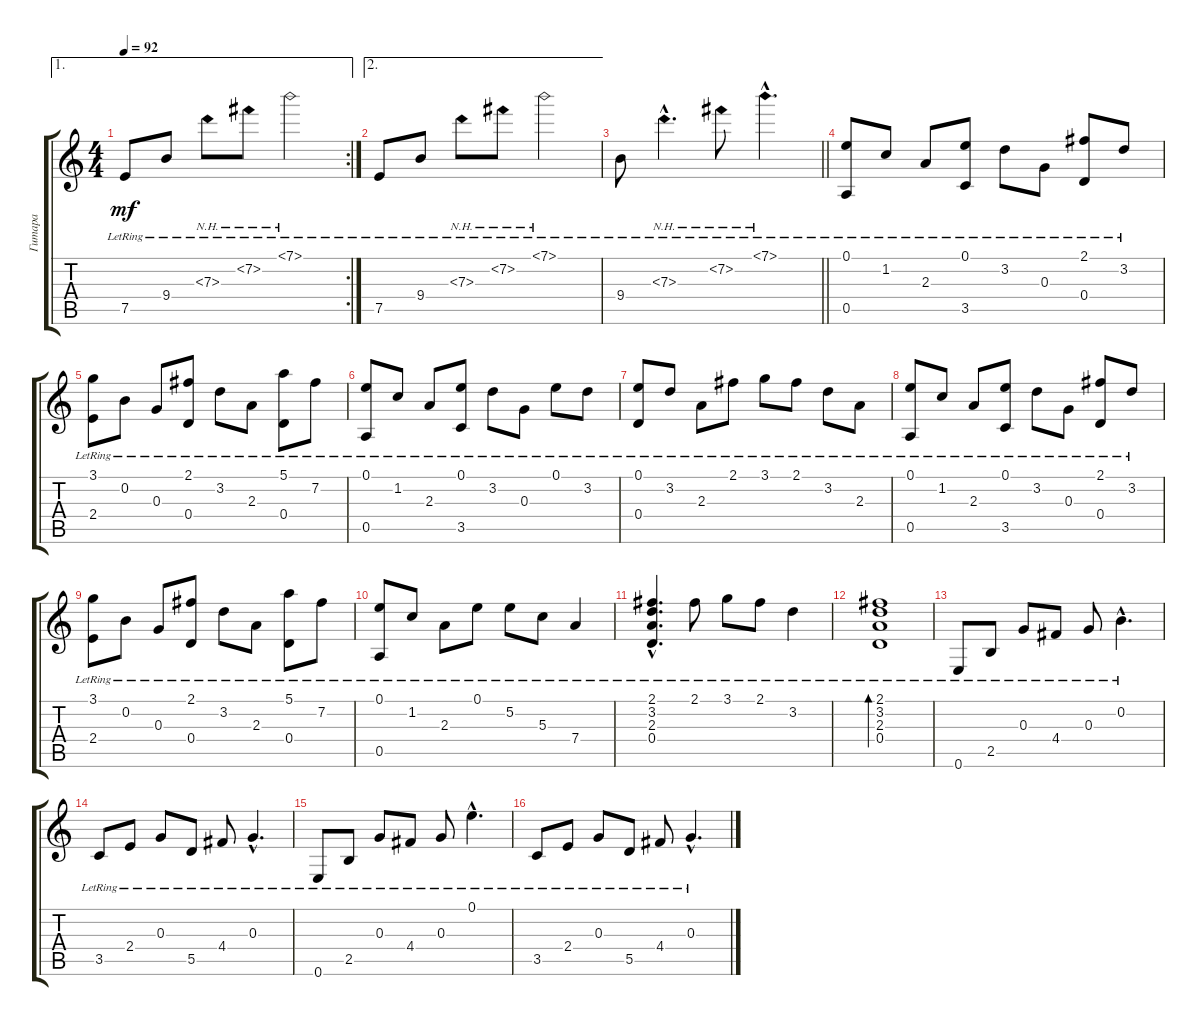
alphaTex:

\track ("Гитара" "Гитара") {instrument acousticguitarnylon}
\staff {score tabs}
\tuning (E4 B3 G3 D3 A2 E2) {hide}
\ae 1
\rc 2
\ts (4 4)
\tempo 92
\clef g2
\ks c
7.5{lr}.8{dy mf} 9.4{lr}.8 7.3{nh lr}.8 7.2{nh lr}.8 7.1{nh lr}.2 |
\ae 2
7.5{lr}.8 9.4{lr}.8 7.3{nh lr}.8 7.2{nh lr}.8 7.1{nh lr}.2 |
\barLineRight lightlight
9.4{lr}.8 7.3{nh hac lr}.4{d} 7.2{nh lr}.8 7.1{nh hac lr}.4{d} |
(0.1{lr} 0.5{lr}).8 1.2{lr}.8 2.3{lr}.8 (0.1{lr} 3.5{lr}).8 3.2{lr}.8 0.3{lr}.8 (2.1{lr} 0.4{lr}).8 3.2{lr}.8 |
(3.1{lr} 2.4{lr}).8 0.2{lr}.8 0.3{lr}.8 (2.1{lr} 0.4{lr}).8 3.2{lr}.8 2.3{lr}.8 (5.1{lr} 0.4{lr}).8 7.2{lr}.8 |
(0.1{lr} 0.5{lr}).8 1.2{lr}.8 2.3{lr}.8 (0.1{lr} 3.5{lr}).8 3.2{lr}.8 0.3{lr}.8 0.1{lr}.8 3.2{lr}.8 |
(0.1{lr} 0.4{lr}).8 3.2{lr}.8 2.3{lr}.8 2.1{lr}.8 3.1{lr}.8 2.1{lr}.8 3.2{lr}.8 2.3{lr}.8 |
(0.1{lr} 0.5{lr}).8 1.2{lr}.8 2.3{lr}.8 (0.1{lr} 3.5{lr}).8 3.2{lr}.8 0.3{lr}.8 (2.1{lr} 0.4{lr}).8 3.2{lr}.8 |
(3.1{lr} 2.4{lr}).8 0.2{lr}.8 0.3{lr}.8 (2.1{lr} 0.4{lr}).8 3.2{lr}.8 2.3{lr}.8 (5.1{lr} 0.4{lr}).8 7.2{lr}.8 |
(0.1{lr} 0.5{lr}).8 1.2{lr}.8 2.3{lr}.8 0.1{lr}.8 5.2{lr}.8 5.3{lr}.8 7.4{lr}.4 |
(2.1{hac lr} 3.2{hac lr} 2.3{hac lr} 0.4{hac lr}).4{d} 2.1{lr}.8 3.1{lr}.8 2.1{lr}.8 3.2{lr}.4 |
(2.1{lr} 3.2{lr} 2.3{lr} 0.4{lr}).1{bd 240} |
0.6{lr}.8 2.5{lr}.8 0.3{lr}.8 4.4{lr}.8 0.3{lr}.8 0.2{hac lr}.4{d} |
3.5{lr}.8 2.4{lr}.8 0.3{lr}.8 5.5{lr}.8 4.4{lr}.8 0.3{hac lr}.4{d} |
0.6{lr}.8 2.5{lr}.8 0.3{lr}.8 4.4{lr}.8 0.3{lr}.8 0.1{hac lr}.4{d} |
3.5{lr}.8 2.4{lr}.8 0.3{lr}.8 5.5{lr}.8 4.4{lr}.8 0.3{hac lr}.4{d}
